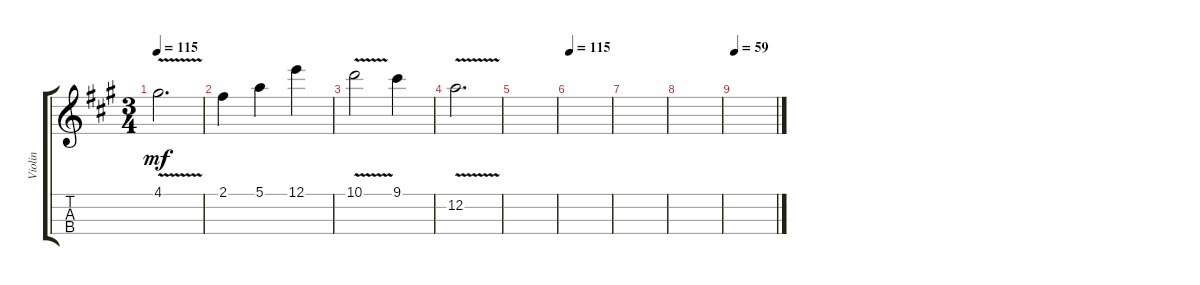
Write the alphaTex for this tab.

\track ("Violin" "Violin") {instrument violin}
\staff {score tabs}
\tuning (E5 A4 D4 G3) {hide}
\ts (3 4)
\tempo 115
\clef g2
\ks a
4.1{v}.2{d dy mf} |
2.1.4 5.1.4 12.1.4 |
10.1{v}.2 9.1.4 |
12.2{v}.2{d} |
|
\tempo 115
|
|
|
\tempo 59
